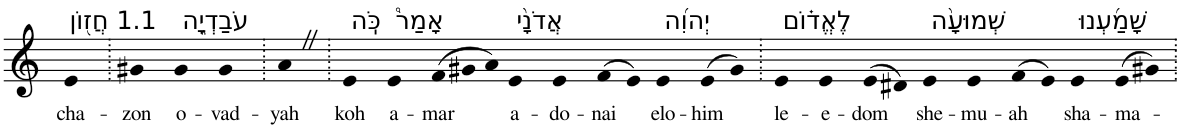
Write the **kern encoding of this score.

**kern	**text
*part1	*part1
*staff1	*staff1
*I"Piano	*
*I'Pno	*
*clefG2	*
*k[]	*
=1	=1
!LO:TX:a:t=1.1 חֲז֖וֹן	!
!	!LO:LY:b
4e	cha-
=2.	=2.
!	!LO:LY:b
4g#X	-zon
!LO:TX:a:t=עֹבַדְיָ֑ה	!
!	!LO:LY:b
4g#	o-
!	!LO:LY:b
4g#	-vad-
=3.	=3.
!	!LO:LY:b
4aZ	-yah
=4.	=4.
!LO:TX:a:t=כֹּֽה	!
!	!LO:LY:b
4e	koh
!LO:TX:a:t=אָמַר֩	!
!	!LO:LY:b
4e	a-
*Xtuplet	*
!	!LO:LY:b
(>12f	-mar
12g#X	.
12a)	.
!LO:TX:a:t=אֲדֹנָ֨י	!
!	!LO:LY:b
4e	a-
!	!LO:LY:b
4e	-do-
!	!LO:LY:b
(>8f	-nai
8e)	.
!LO:TX:a:t=יְהוִ֜ה	!
!	!LO:LY:b
4e	elo-
!	!LO:LY:b
(>8e	-him
8g#)	.
=5.	=5.
!LO:TX:a:t=לֶאֱד֗וֹם	!
!	!LO:LY:b
4e	le-
!	!LO:LY:b
4e	-e-
!	!LO:LY:b
(>8e	-dom
8d#X)	.
!LO:TX:a:t=שְׁמוּעָ֨ה	!
!	!LO:LY:b
4e	she-
!	!LO:LY:b
4e	-mu-
!	!LO:LY:b
(>8f	-ah
8e)	.
!LO:TX:a:t=שָׁמַ֜עְנוּ	!
!	!LO:LY:b
4e	sha-
!	!LO:LY:b
(>8e	-ma-
8g#X)	.
=.	=.
*-	*-
